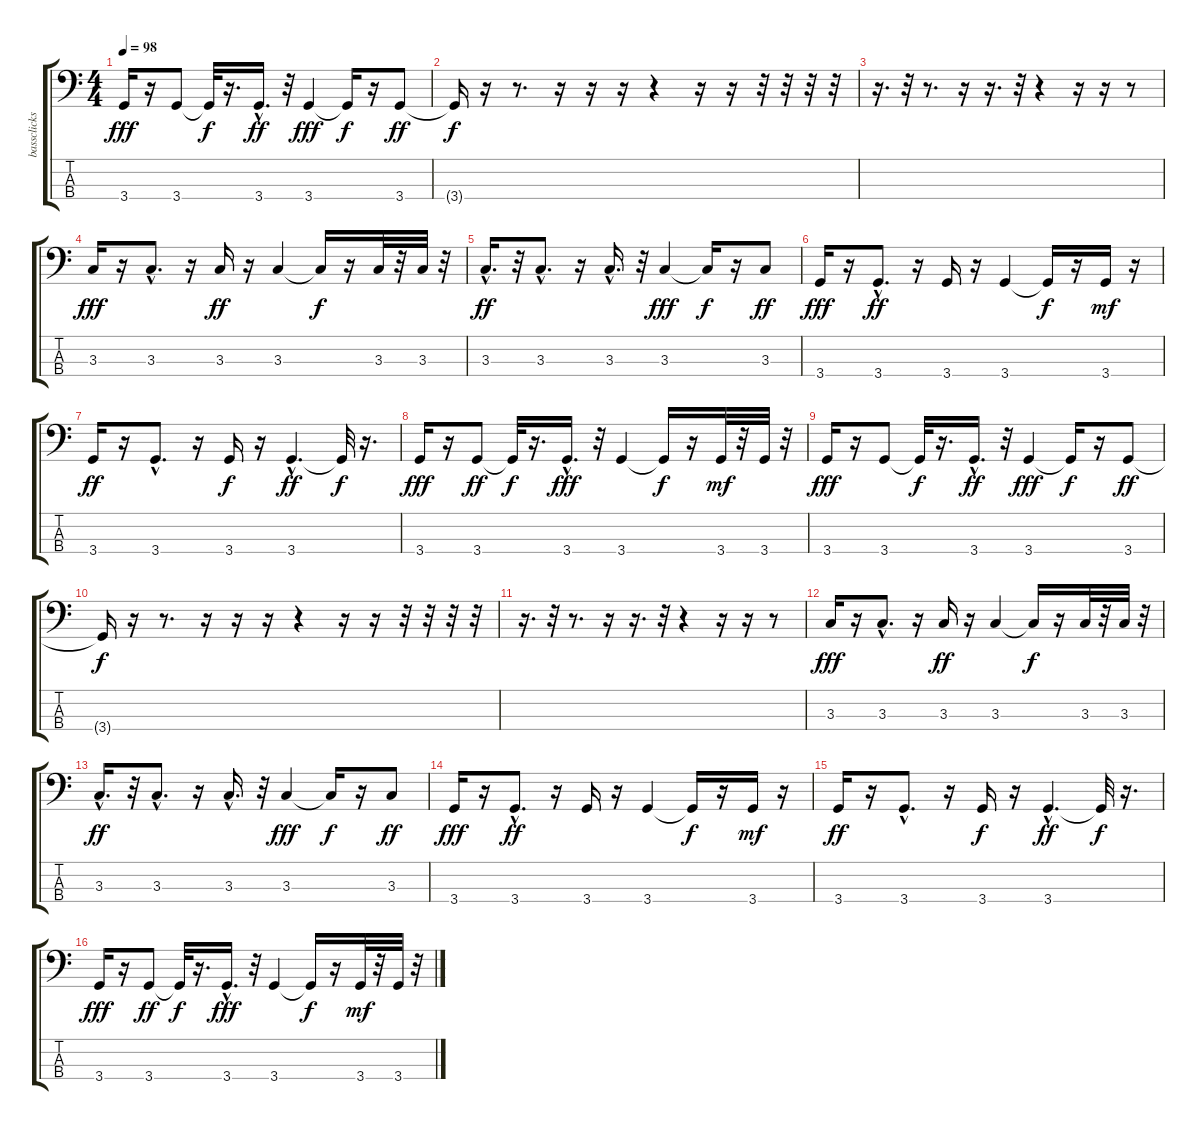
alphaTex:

\track ("bassclicks" "bassclicks") {instrument synthbass2}
\staff {score tabs}
\tuning (G2 D2 A1 E1) {hide}
\ts (4 4)
\tempo 98
\clef f4
\ks c
3.4.16{dy fff} r.16 3.4.8 3.4{t}.32{dy f} r.16{d} 3.4{hac}.16{d dy ff} r.32 3.4.4{dy fff} 3.4{t}.16{dy f} r.16 3.4.8{dy ff} |
3.4{t}.16{dy f} r.16 r.8{d} r.16 r.16 r.16 r.4 r.16 r.16 r.32 r.32 r.32 r.32 |
r.16{d} r.32 r.8{d} r.16 r.16{d} r.32 r.4 r.16 r.16 r.8 |
3.3.16{dy fff} r.16 3.3{hac}.8{d} r.16 3.3.16{dy ff} r.16 3.3.4 3.3{t}.16{dy f} r.16 3.3.32 r.32 3.3.32 r.32 |
3.3{hac}.16{d dy ff} r.32 3.3{hac}.8{d} r.16 3.3{hac}.16{d} r.32 3.3.4{dy fff} 3.3{t}.16{dy f} r.16 3.3.8{dy ff} |
3.4.16{dy fff} r.16 3.4{hac}.8{d dy ff} r.16 3.4.16 r.16 3.4.4 3.4{t}.16{dy f} r.16 3.4.16{dy mf} r.16 |
3.4.16{dy ff} r.16 3.4{hac}.8{d} r.16 3.4.16{dy f} r.16 3.4{hac}.4{d dy ff} 3.4{t}.32{dy f} r.16{d} |
3.4.16{dy fff} r.16 3.4.8{dy ff} 3.4{t}.32{dy f} r.16{d} 3.4{hac}.16{d dy fff} r.32 3.4.4 3.4{t}.16{dy f} r.16 3.4.32{dy mf} r.32 3.4.32 r.32 |
3.4.16{dy fff} r.16 3.4.8 3.4{t}.32{dy f} r.16{d} 3.4{hac}.16{d dy ff} r.32 3.4.4{dy fff} 3.4{t}.16{dy f} r.16 3.4.8{dy ff} |
3.4{t}.16{dy f} r.16 r.8{d} r.16 r.16 r.16 r.4 r.16 r.16 r.32 r.32 r.32 r.32 |
r.16{d} r.32 r.8{d} r.16 r.16{d} r.32 r.4 r.16 r.16 r.8 |
3.3.16{dy fff} r.16 3.3{hac}.8{d} r.16 3.3.16{dy ff} r.16 3.3.4 3.3{t}.16{dy f} r.16 3.3.32 r.32 3.3.32 r.32 |
3.3{hac}.16{d dy ff} r.32 3.3{hac}.8{d} r.16 3.3{hac}.16{d} r.32 3.3.4{dy fff} 3.3{t}.16{dy f} r.16 3.3.8{dy ff} |
3.4.16{dy fff} r.16 3.4{hac}.8{d dy ff} r.16 3.4.16 r.16 3.4.4 3.4{t}.16{dy f} r.16 3.4.16{dy mf} r.16 |
3.4.16{dy ff} r.16 3.4{hac}.8{d} r.16 3.4.16{dy f} r.16 3.4{hac}.4{d dy ff} 3.4{t}.32{dy f} r.16{d} |
3.4.16{dy fff} r.16 3.4.8{dy ff} 3.4{t}.32{dy f} r.16{d} 3.4{hac}.16{d dy fff} r.32 3.4.4 3.4{t}.16{dy f} r.16 3.4.32{dy mf} r.32 3.4.32 r.32
